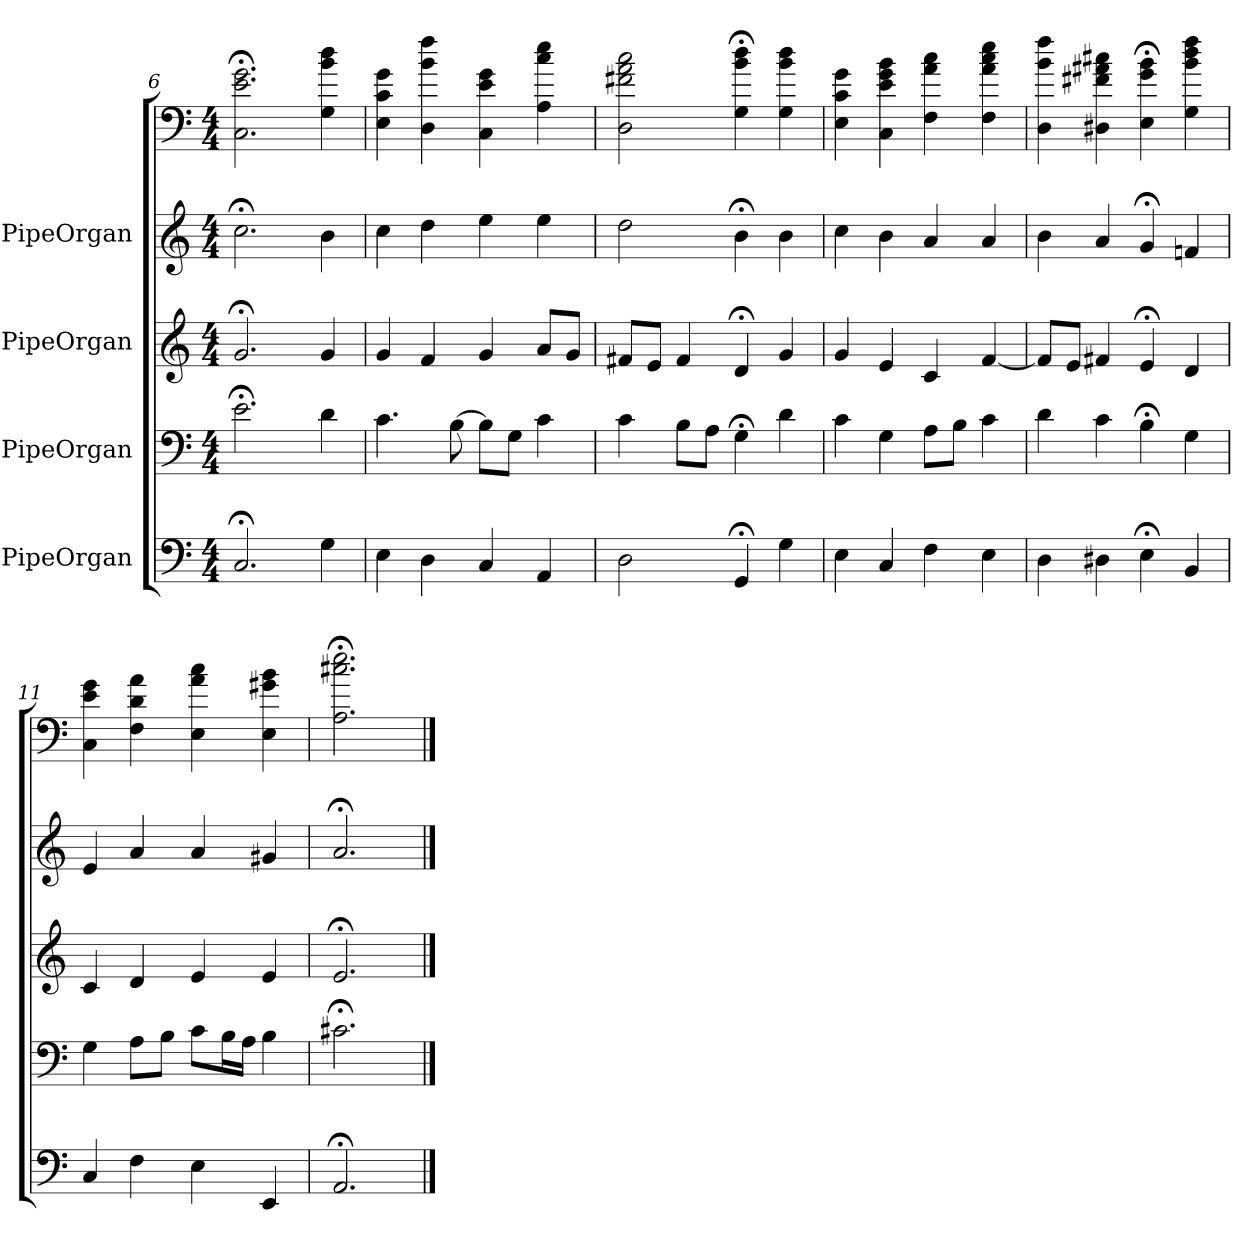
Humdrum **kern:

**kern	**kern	**kern	**kern	**kern
*part5	*part4	*part3	*part2	*part1
*staff5	*staff4	*staff3	*staff2	*staff1
*I"PipeOrgan	*I"PipeOrgan	*I"PipeOrgan	*I"PipeOrgan	*
*clefF4	*clefF4	*clefG2	*clefG2	*
*k[]	*k[]	*k[]	*k[]	*k[]
*a:	*a:	*a:	*a:	*a:
*M4/4	*M4/4	*M4/4	*M4/4	*M4/4
=6	=6	=6	=6	=6
2.C;<	2.e;<	2.g;<	2.cc;<	2.C;< 2.e;< 2.g;<
4G	4d	4g	4b	4G 4b 4dd
=7	=7	=7	=7	=7
4E	4.c	4g	4cc	4E 4c 4g
4D	.	4f	4dd	4D 4b 4ff
.	[8B	.	.	.
4C	8B\L]	4g	4ee	4C 4e 4g
.	8G\J	.	.	.
4AA	4c	8a/L	4ee	4A 4cc 4ee
.	.	8g/J	.	.
=8	=8	=8	=8	=8
2D	4c	8f#X/L	2dd	2D 2f#X 2a 2cc
.	.	8e/J	.	.
.	8B\L	4f#	.	.
.	8A\J	.	.	.
4GG;<	4G;<	4d;<	4b;<	4G;< 4b;< 4dd;<
4G	4d	4g	4b	4G 4b 4dd
=9	=9	=9	=9	=9
4E	4c	4g	4cc	4E 4c 4g
4C	4G	4e	4b	4C 4e 4g 4b
4F	8A\L	4c	4a	4F 4a 4cc
.	8B\J	.	.	.
4E	4c	[4f	4a	4F 4a 4cc 4ee
=10	=10	=10	=10	=10
4D	4d	8f/L]	4b	4D 4b 4ff
.	.	8e/J	.	.
4D#X	4c	4f#X	4a	4D#X 4f#X 4a#X 4cc#X
4E;<	4B;<	4e;<	4g;<	4E;< 4g;< 4b;<
4BB	4G	4d	4fn	4G 4b 4dd 4ff
=11	=11	=11	=11	=11
4C	4G	4c	4e	4C 4e 4g
4F	8A\L	4d	4a	4F 4d 4a
.	8B\J	.	.	.
4E	8c\L	4e	4a	4E 4a 4cc
.	16B\L	.	.	.
.	16A\JJ	.	.	.
4EE	4B	4e	4g#X	4E 4g#X 4b
=12	=12	=12	=12	=12
2.AA;<	2.c#X;<	2.e;<	2.a;<	2.A;< 2.cc#X;< 2.ee;<
==	==	==	==	==
*-	*-	*-	*-	*-
